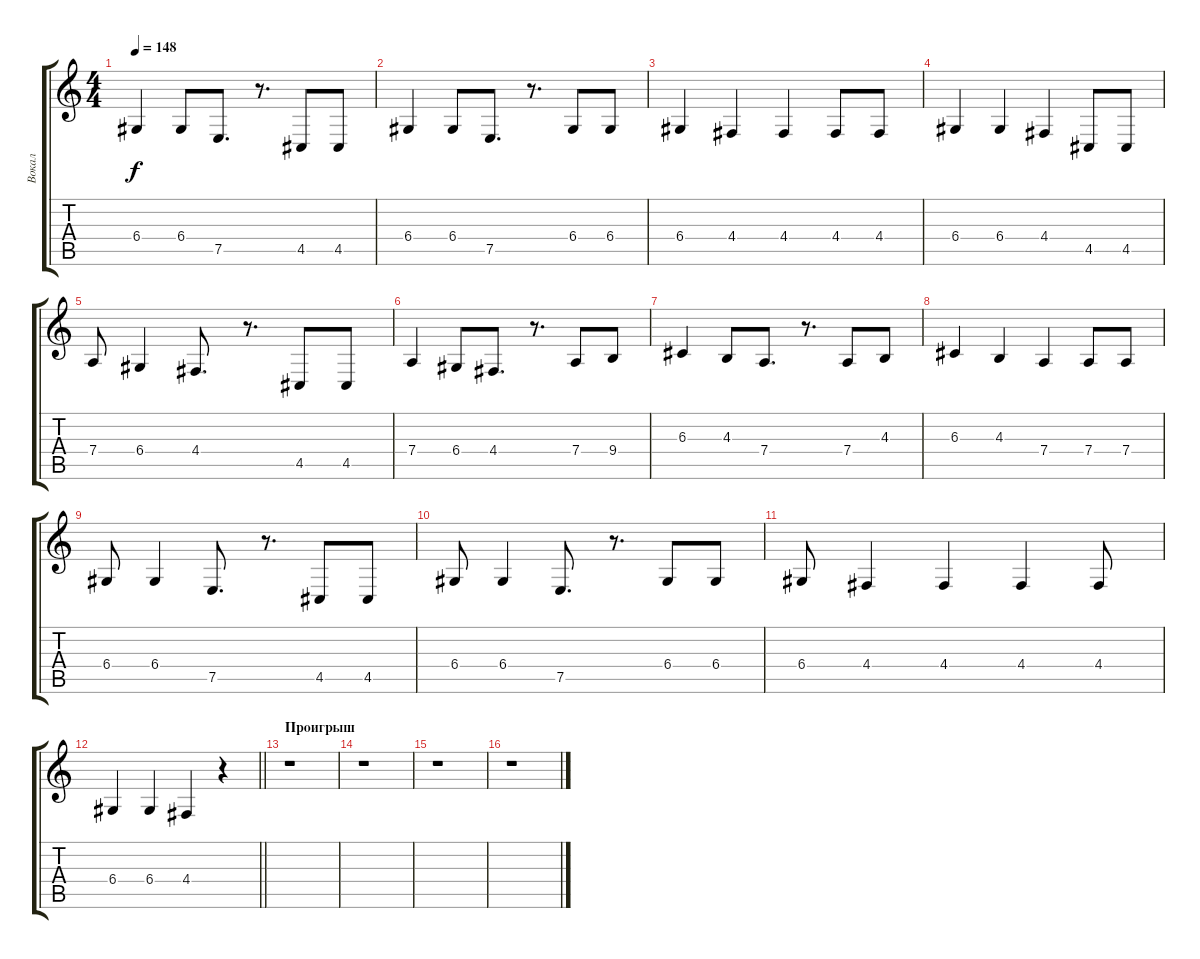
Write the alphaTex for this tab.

\track ("Вокал" "Вокал") {instrument altosax}
\staff {score tabs}
\tuning (E4 B3 G3 D3 A2 E2) {hide}
\ts (4 4)
\tempo 148
\clef g2
\ks c
6.4.4{dy f} 6.4.8 7.5.8{d} r.8{d} 4.5.8 4.5.8 |
6.4.4 6.4.8 7.5.8{d} r.8{d} 6.4.8 6.4.8 |
6.4.4 4.4.4 4.4.4 4.4.8 4.4.8 |
6.4.4 6.4.4 4.4.4 4.5.8 4.5.8 |
7.4.8 6.4.4 4.4.8{d} r.8{d} 4.5.8 4.5.8 |
7.4.4 6.4.8 4.4.8{d} r.8{d} 7.4.8 9.4.8 |
6.3.4 4.3.8 7.4.8{d} r.8{d} 7.4.8 4.3.8 |
6.3.4 4.3.4 7.4.4 7.4.8 7.4.8 |
6.4.8 6.4.4 7.5.8{d} r.8{d} 4.5.8 4.5.8 |
6.4.8 6.4.4 7.5.8{d} r.8{d} 6.4.8 6.4.8 |
6.4.8 4.4.4 4.4.4 4.4.4 4.4.8 |
\barLineRight lightlight
6.4.4 6.4.4 4.4.4 r.4 |
\section ("" "Проигрыш")
r.1 |
r.1 |
r.1 |
r.1
